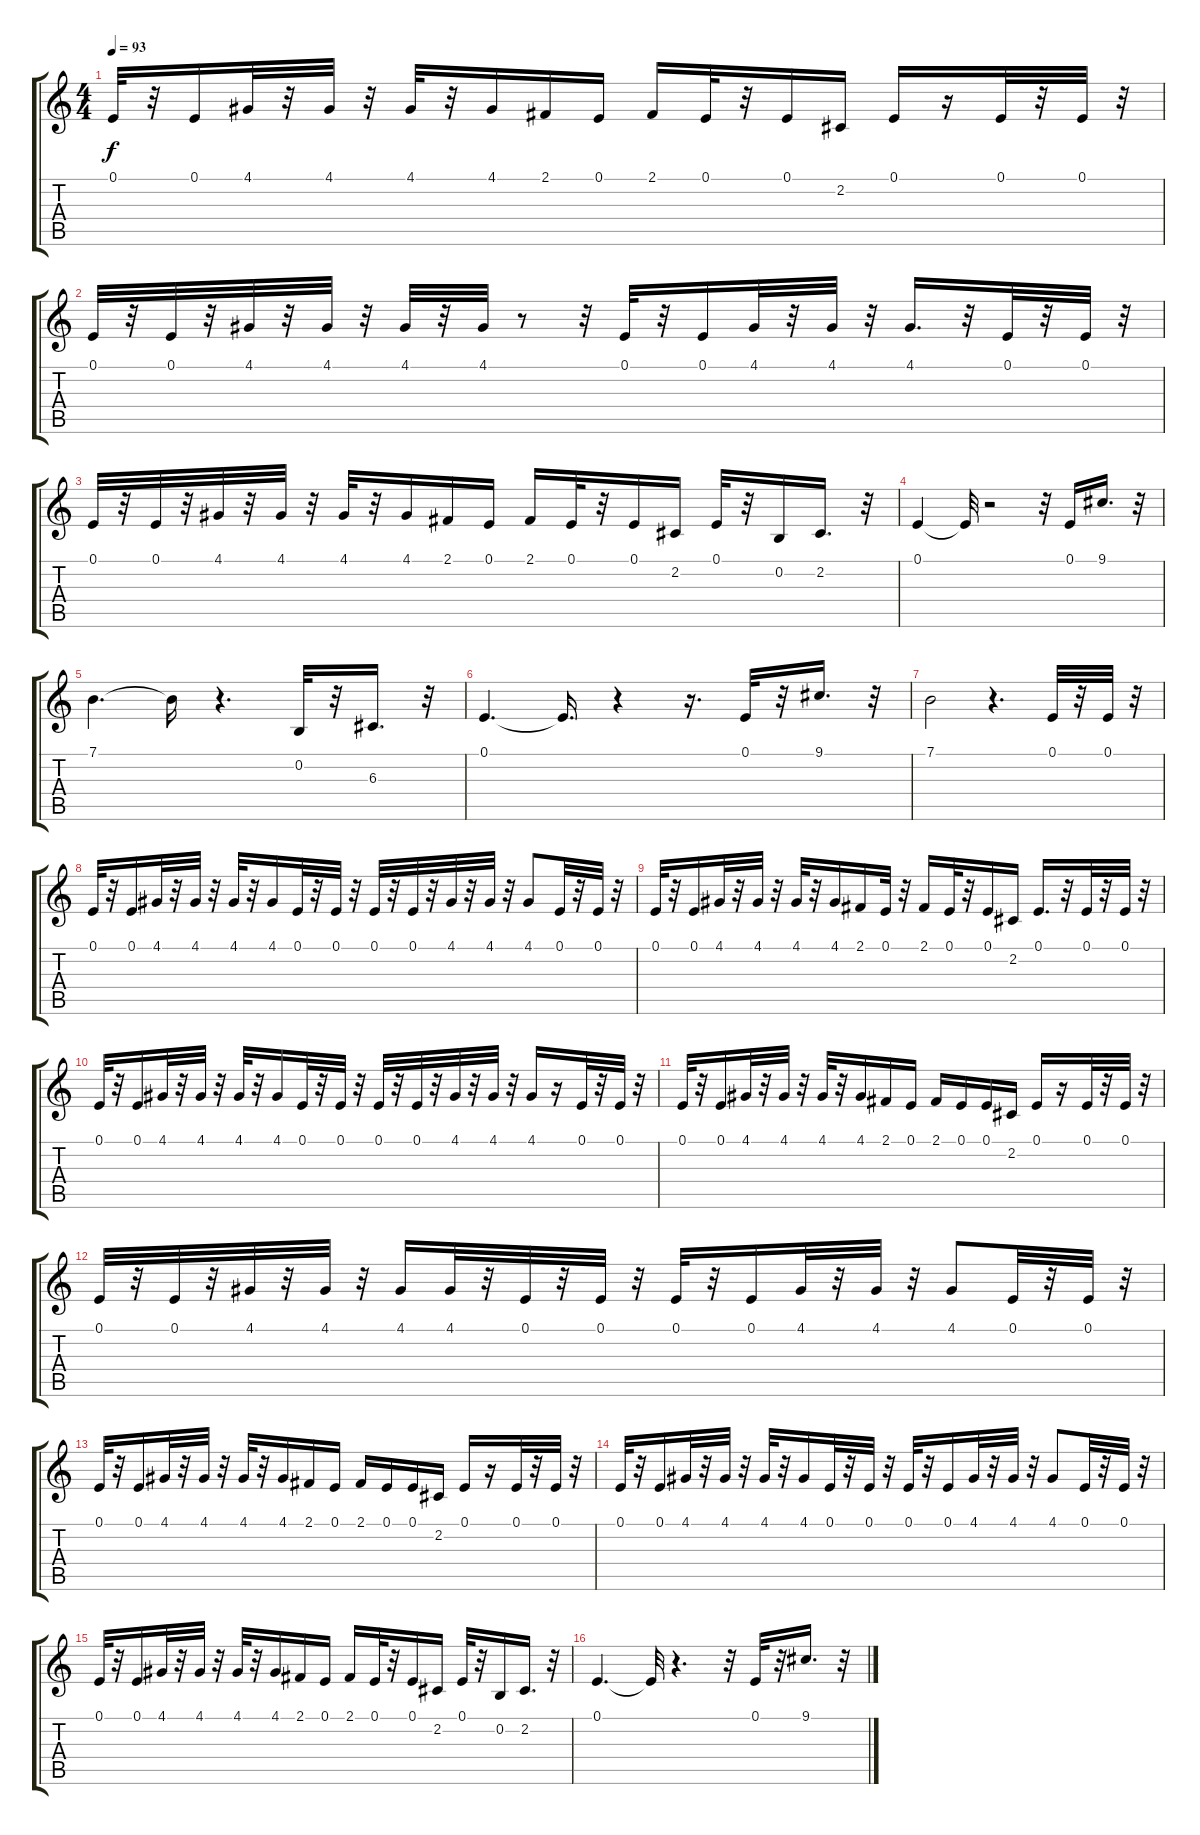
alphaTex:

\track "" {instrument lead1square}
\staff {score tabs}
\tuning (E4 B3 G3 D3 A2 E2) {hide}
\ts (4 4)
\tempo 93
\clef g2
\ks c
0.1.32{dy f} r.32 0.1.16 4.1.32 r.32 4.1.32 r.32 4.1.32 r.32 4.1.16 2.1.16 0.1.16 2.1.16 0.1.32 r.32 0.1.16 2.2.16 0.1.16 r.16 0.1.32 r.32 0.1.32 r.32 |
0.1.32 r.32 0.1.32 r.32 4.1.32 r.32 4.1.32 r.32 4.1.32 r.32 4.1.32 r.8 r.32 0.1.32 r.32 0.1.16 4.1.32 r.32 4.1.32 r.32 4.1.16{d} r.32 0.1.32 r.32 0.1.32 r.32 |
0.1.32 r.32 0.1.32 r.32 4.1.32 r.32 4.1.32 r.32 4.1.32 r.32 4.1.16 2.1.16 0.1.16 2.1.16 0.1.32 r.32 0.1.16 2.2.16 0.1.32 r.32 0.2.16 2.2.16{d} r.32 |
0.1.4 0.1{t}.32 r.2 r.32 0.1.16 9.1.16{d} r.32 |
7.1.4{d} 7.1{t}.16 r.4{d} 0.2.32 r.32 6.3.16{d} r.32 |
0.1.4{d} 0.1{t}.16{d} r.4 r.16{d} 0.1.32 r.32 9.1.16{d} r.32 |
7.1.2 r.4{d} 0.1.32 r.32 0.1.32 r.32 |
0.1.32 r.32 0.1.16 4.1.32 r.32 4.1.32 r.32 4.1.32 r.32 4.1.16 0.1.32 r.32 0.1.32 r.32 0.1.32 r.32 0.1.32 r.32 4.1.32 r.32 4.1.32 r.32 4.1.8 0.1.32 r.32 0.1.32 r.32 |
0.1.32 r.32 0.1.16 4.1.32 r.32 4.1.32 r.32 4.1.32 r.32 4.1.16 2.1.16 0.1.32 r.32 2.1.16 0.1.32 r.32 0.1.16 2.2.16 0.1.16{d} r.32 0.1.32 r.32 0.1.32 r.32 |
0.1.32 r.32 0.1.16 4.1.32 r.32 4.1.32 r.32 4.1.32 r.32 4.1.16 0.1.32 r.32 0.1.32 r.32 0.1.32 r.32 0.1.32 r.32 4.1.32 r.32 4.1.32 r.32 4.1.16 r.16 0.1.32 r.32 0.1.32 r.32 |
0.1.32 r.32 0.1.16 4.1.32 r.32 4.1.32 r.32 4.1.32 r.32 4.1.16 2.1.16 0.1.16 2.1.16 0.1.16 0.1.16 2.2.16 0.1.16 r.16 0.1.32 r.32 0.1.32 r.32 |
0.1.32 r.32 0.1.32 r.32 4.1.32 r.32 4.1.32 r.32 4.1.16 4.1.32 r.32 0.1.32 r.32 0.1.32 r.32 0.1.32 r.32 0.1.16 4.1.32 r.32 4.1.32 r.32 4.1.8 0.1.32 r.32 0.1.32 r.32 |
0.1.32 r.32 0.1.16 4.1.32 r.32 4.1.32 r.32 4.1.32 r.32 4.1.16 2.1.16 0.1.16 2.1.16 0.1.16 0.1.16 2.2.16 0.1.16 r.16 0.1.32 r.32 0.1.32 r.32 |
0.1.32 r.32 0.1.16 4.1.32 r.32 4.1.32 r.32 4.1.32 r.32 4.1.16 0.1.32 r.32 0.1.32 r.32 0.1.32 r.32 0.1.16 4.1.32 r.32 4.1.32 r.32 4.1.8 0.1.32 r.32 0.1.32 r.32 |
0.1.32 r.32 0.1.16 4.1.32 r.32 4.1.32 r.32 4.1.32 r.32 4.1.16 2.1.16 0.1.16 2.1.16 0.1.32 r.32 0.1.16 2.2.16 0.1.32 r.32 0.2.16 2.2.16{d} r.32 |
0.1.4{d} 0.1{t}.32 r.4{d} r.32 0.1.32 r.32 9.1.16{d} r.32
